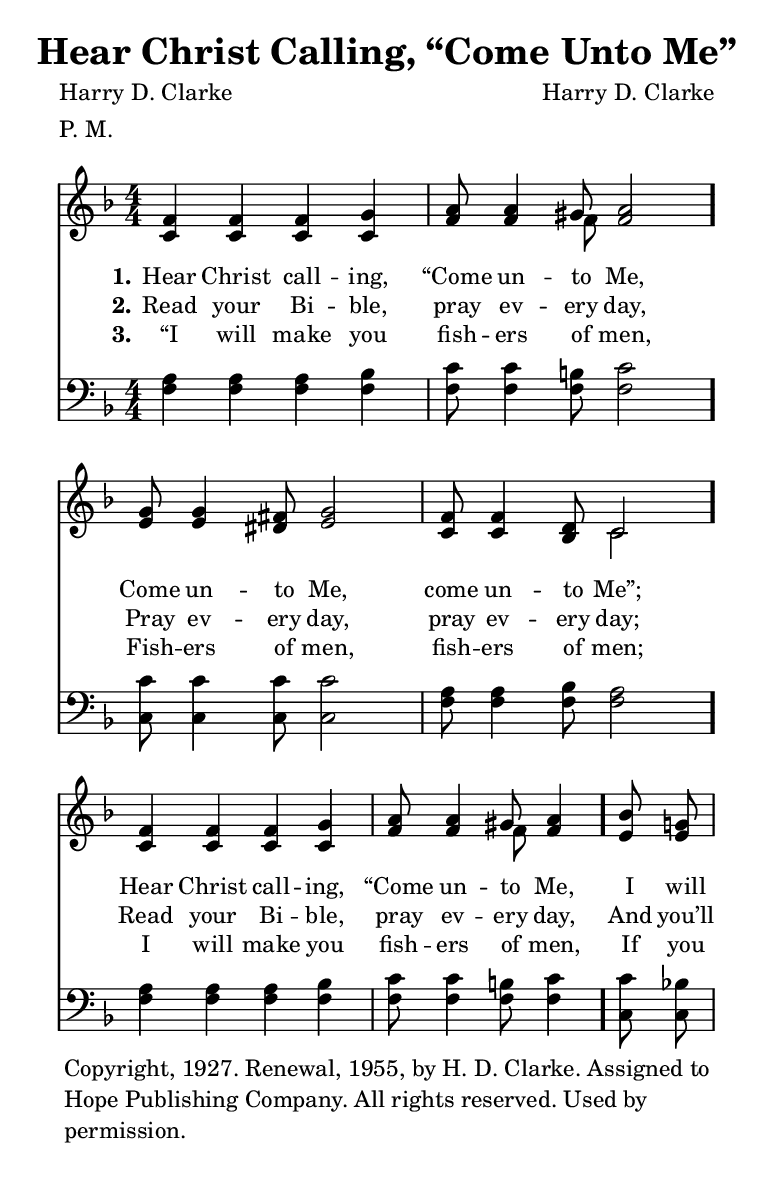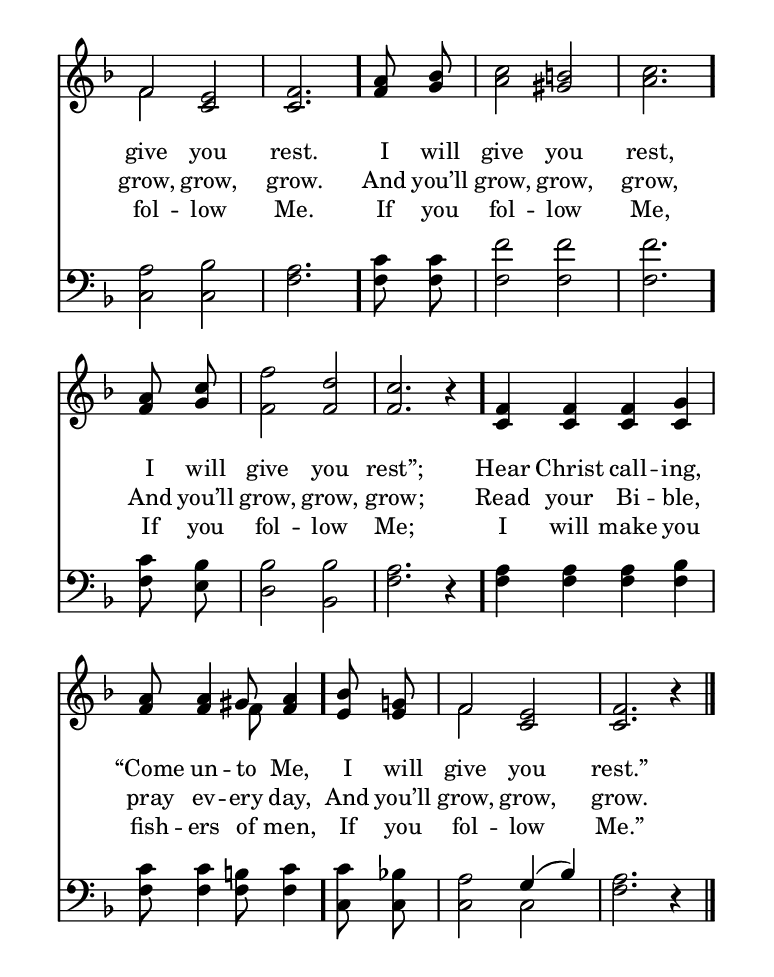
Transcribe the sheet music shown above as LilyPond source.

\include "common/global.ily"
\paper {
  \include "common/paper.ily"
  system-count = #(cond (is-eogsized 4) (#t #f))
}

\header{
  %children
  hymnnumber = "350"
  title = "Hear Christ Calling, “Come Unto Me”"
  tunename = ""
  meter = "P. M."
  poet = "Harry D. Clarke"
  composer = "Harry D. Clarke"
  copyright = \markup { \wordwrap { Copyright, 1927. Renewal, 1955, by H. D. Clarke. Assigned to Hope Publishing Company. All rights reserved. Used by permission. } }
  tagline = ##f
}

global = {
  \include "common/overrides.ily"
  \override Staff.TimeSignature.style = #'numbered
  \time 4/4
  \override Score.MetronomeMark.transparent = ##t % hide all fermata changes too
  \tempo 4=90
  \key f \major
  \autoBeamOff
}

patternB = { c8 c4 c8 c2 | }
patternA = { c4 c c c | \patternB }
patternC = { c8 c c2 c | c2. }

notesSoprano = {
\global
\relative c' {

  \changePitch \patternA { f f f g | a a gis a }
  \changePitch \patternB { g g fis g | f f d c }
  \changePitch \patternA { f f f g | a a gis } a4
  \changePitch \patternC { bes g | f e | f }
  \changePitch \patternC { a bes | c b | c }
  \changePitch \patternC { a c | f d | c } r4
  \changePitch \patternA { f, f f g | a a gis } a4
  \changePitch \patternC { bes g | f e | f } r4

  \bar "|."

}
}

notesAlto = {
\global
\relative e' {

  \changePitch \patternA { c c c c | f f f f }
  \changePitch \patternB { e e dis e | c c bes c }
  \changePitch \patternA { c c c c | f f f } f4
  \changePitch \patternC { e e | f c | c }
  \changePitch \patternC { f g | a gis | a }
  \changePitch \patternC { f g | f f | f } r4
  \changePitch \patternA { c c c c | f f f } f4
  \changePitch \patternC { e e | f c | c } r4

}
}

notesTenor = {
\global
\relative a {

  \changePitch \patternA { a a a bes | c c b c }
  \changePitch \patternB { c c c c | a a bes a }
  \changePitch \patternA { a a a bes | c c b } c4
  \changePitch \patternC { c bes | a bes | a }
  \changePitch \patternC { c c | f f | f }
  \changePitch \patternC { c bes | bes bes | a } r4
  \changePitch \patternA { a a a bes | c c b } c4
  c8 bes | a2 g4( bes) | a2. r4

}
}

notesBass = {
\global
\relative f {

  \changePitch \patternA { f f f f | f f f f }
  \changePitch \patternB { c c c c | f f f f }
  \changePitch \patternA { f f f f | f f f } f4
  \changePitch \patternC { c c | c c | f }
  \changePitch \patternC { f f | f f | f }
  \changePitch \patternC { f e | d bes | f' } r4
  \changePitch \patternA { f f f f | f f f } f4
  \changePitch \patternC { c c | c c | f } r4

}
}

wordsA = \lyricmode {
\set stanza = "1."

Hear Christ call -- ing, “Come un -- to Me, \bar "."
Come un -- to Me, come un -- to Me”; \bar "."
Hear Christ call -- ing, “Come un -- to Me, \bar "."
I will give you rest. \bar "."
I will give you rest, \bar "."
I will give you rest”; \bar "."
Hear Christ call -- ing, “Come un -- to Me, \bar "."
I will give you rest.” \bar "."

}

wordsB = \lyricmode {
\set stanza = "2."

Read your Bi -- ble, pray ev -- ery day,
Pray ev -- ery day, pray ev -- ery day;
Read your Bi -- ble, pray ev -- ery day,
And you’ll grow, grow, grow.
And you’ll grow, grow, grow,
And you’ll grow, grow, grow;
Read your Bi -- ble, pray ev -- ery day,
And you’ll grow, grow, grow.

}

wordsC = \lyricmode {
\set stanza = "3."

“I will make you fish -- ers of men,
Fish -- ers of men, fish -- ers of men;
I will make you fish -- ers of men,
If you fol -- low Me.
If you fol -- low Me,
If you fol -- low Me;
I will make you fish -- ers of men,
If you fol -- low Me.”

}

\score {
  \context ChoirStaff <<
    \context Staff = upper <<
      \set Staff.autoBeaming = ##f
      \set ChoirStaff.systemStartDelimiter = #'SystemStartBar
      \set ChoirStaff.printPartCombineTexts = ##f
      \partcombine #'(2 . 9) \notesSoprano \notesAlto
      \context NullVoice = sopranos { \voiceOne << \notesSoprano >> }
      \context NullVoice = altos { \voiceTwo << \notesAlto >> }
      \context Lyrics = one   \lyricsto sopranos \wordsA
      \context Lyrics = two   \lyricsto sopranos \wordsB
      \context Lyrics = three \lyricsto sopranos \wordsC
    >>
    \context Staff = men <<
      \set Staff.autoBeaming = ##f
      \clef bass
      \set ChoirStaff.printPartCombineTexts = ##f
      \partcombine #'(2 . 9) \notesTenor \notesBass
      \context NullVoice = tenors { \voiceOne << \notesTenor >> }
      \context NullVoice = basses { \voiceTwo << \notesBass >> }
    >>
  >>
  \layout {
    \include "common/layout.ily"
  }
  \midi{
    \include "common/midi.ily"
  }
}

\version "2.19.49"  % necessary for upgrading to future LilyPond versions.

% vi:set et ts=2 sw=2 ai nocindent syntax=lilypond:
